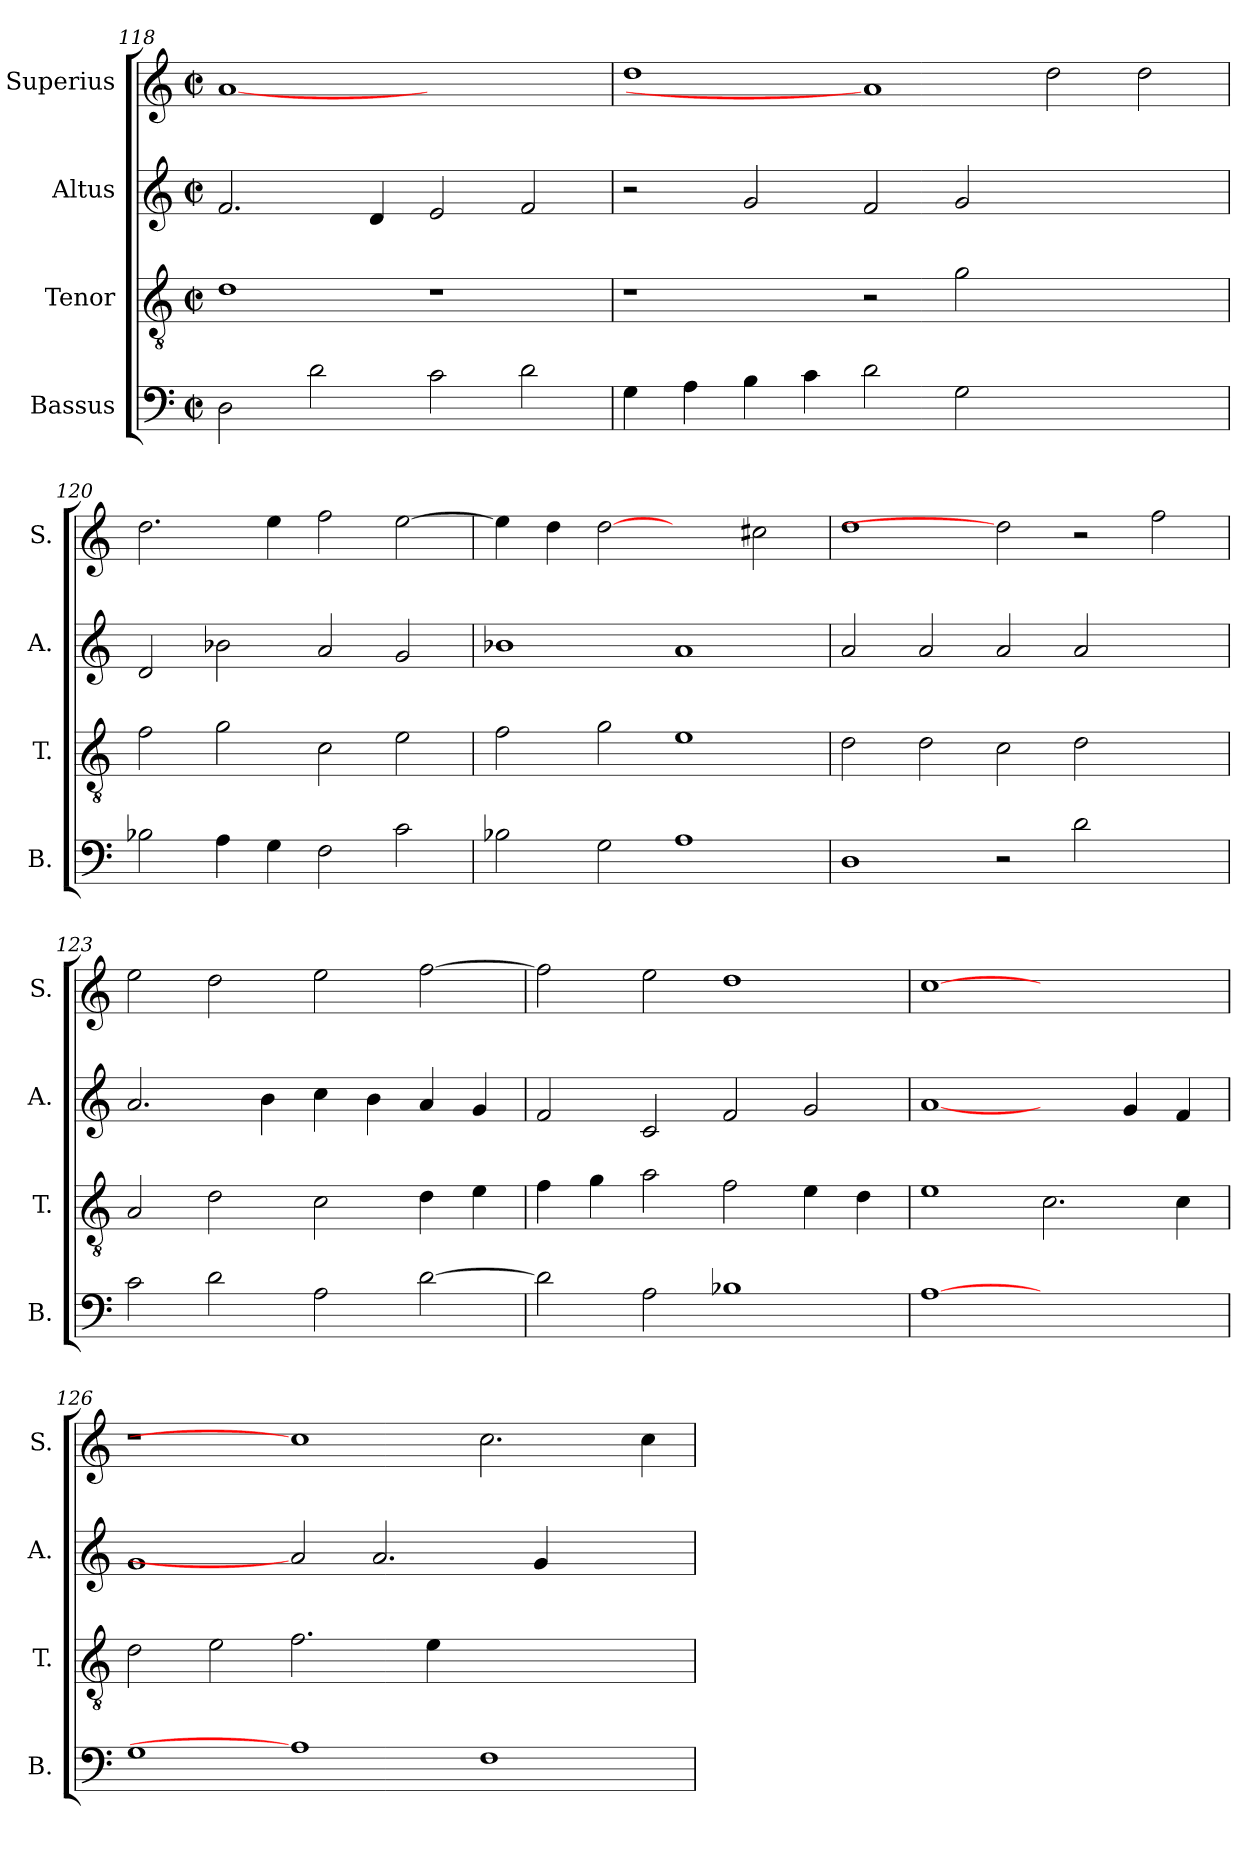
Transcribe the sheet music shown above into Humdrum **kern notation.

**kern	**kern	**kern	**kern
*part4	*part3	*part2	*part1
*staff4	*staff3	*staff2	*staff1
*I"Bassus	*I"Tenor	*I"Altus	*I"Superius
*I'B.	*I'T.	*I'A.	*I'S.
*clefF4	*clefGv2	*clefG2	*clefG2
*	*ITrd7c12	*	*
*k[]	*k[]	*k[]	*k[]
*C:	*C:	*C:	*C:
*M2/2	*M2/2	*M2/2	*M2/2
*met(c|)	*met(c|)	*met(c|)	*met(c|)
=118	=118	=118	=118
2Di\	1Di	2.fi/	[1ai
2di\	.	.	.
.	.	4di/	.
2ci\	1r	2ei/	1ryy
2di\	.	2fi/	.
=119	=119	=119	=119
4Gi\	1r	2r	1ddi
4Ai\	.	.	.
4Bi\	.	2gi/	.
4ci\	.	.	.
2di\	2r	2fi/	1ai]
2Gi\	2Gi\	2gi/	.
1ryy	1ryy	1ryy	2ddi\
.	.	.	2ddi\
=120	=120	=120	=120
2B-Xi\	2Fi\	2di/	2.ddi\
4Ai\	2Gi\	2b-Xi\	.
4Gi\	.	.	4eei\
2Fi\	2Ci\	2ai/	2ffi\
2ci\	2Ei\	2gi/	[>2eei\
!!LO:LB:g=z
=121	=121	=121	=121
2B-Xi\	2Fi\	1b-Xi	4eei\]
.	.	.	4ddi\
2Gi\	2Gi\	.	[2ddi
1Ai	1Ei	1ai	2ryy
.	.	.	2cc#Xi\
=122	=122	=122	=122
1Di	2Di\	2ai/	1ddi
.	2Di\	2ai/	.
2r	2Ci\	2ai/	2ddi]
2di\	2Di\	2ai/	2r
2ryy	2ryy	2ryy	2ffi\
=123	=123	=123	=123
2ci\	2AAi/	2.ai/	2eei\
2di\	2Di\	.	2ddi\
.	.	4bi\	.
2Ai\	2Ci\	4cci\	2eei\
.	.	4bi\	.
[>2di\	4Di\	4ai/	[>2ffi\
.	4Ei\	4gi/	.
=124	=124	=124	=124
2di\]	4Fi\	2fi/	2ffi\]
.	4Gi\	.	.
2Ai\	2Ai\	2ci/	2eei\
1B-Xi	2Fi\	2fi/	1ddi
.	4Ei\	2gi/	.
.	4Di\	.	.
=125	=125	=125	=125
[1Ai	1Ei	[1ai	[1cci
1ryy	2.Ci\	2ryy	1ryy
.	.	4gi/	.
.	4Ci\	4fi/	.
!!LO:PB:g=z
=126	=126	=126	=126
1Gi	2Di\	1gi	1r
.	2Ei\	.	.
1Ai]	2.Fi\	2ai]	1cci]
.	.	2.ai/	.
.	4Ei\	.	.
1Fi	1ryy	.	2.cci\
.	.	4gi/	.
.	.	2ryy	.
.	.	.	4cci\
=	=	=	=
*-	*-	*-	*-
